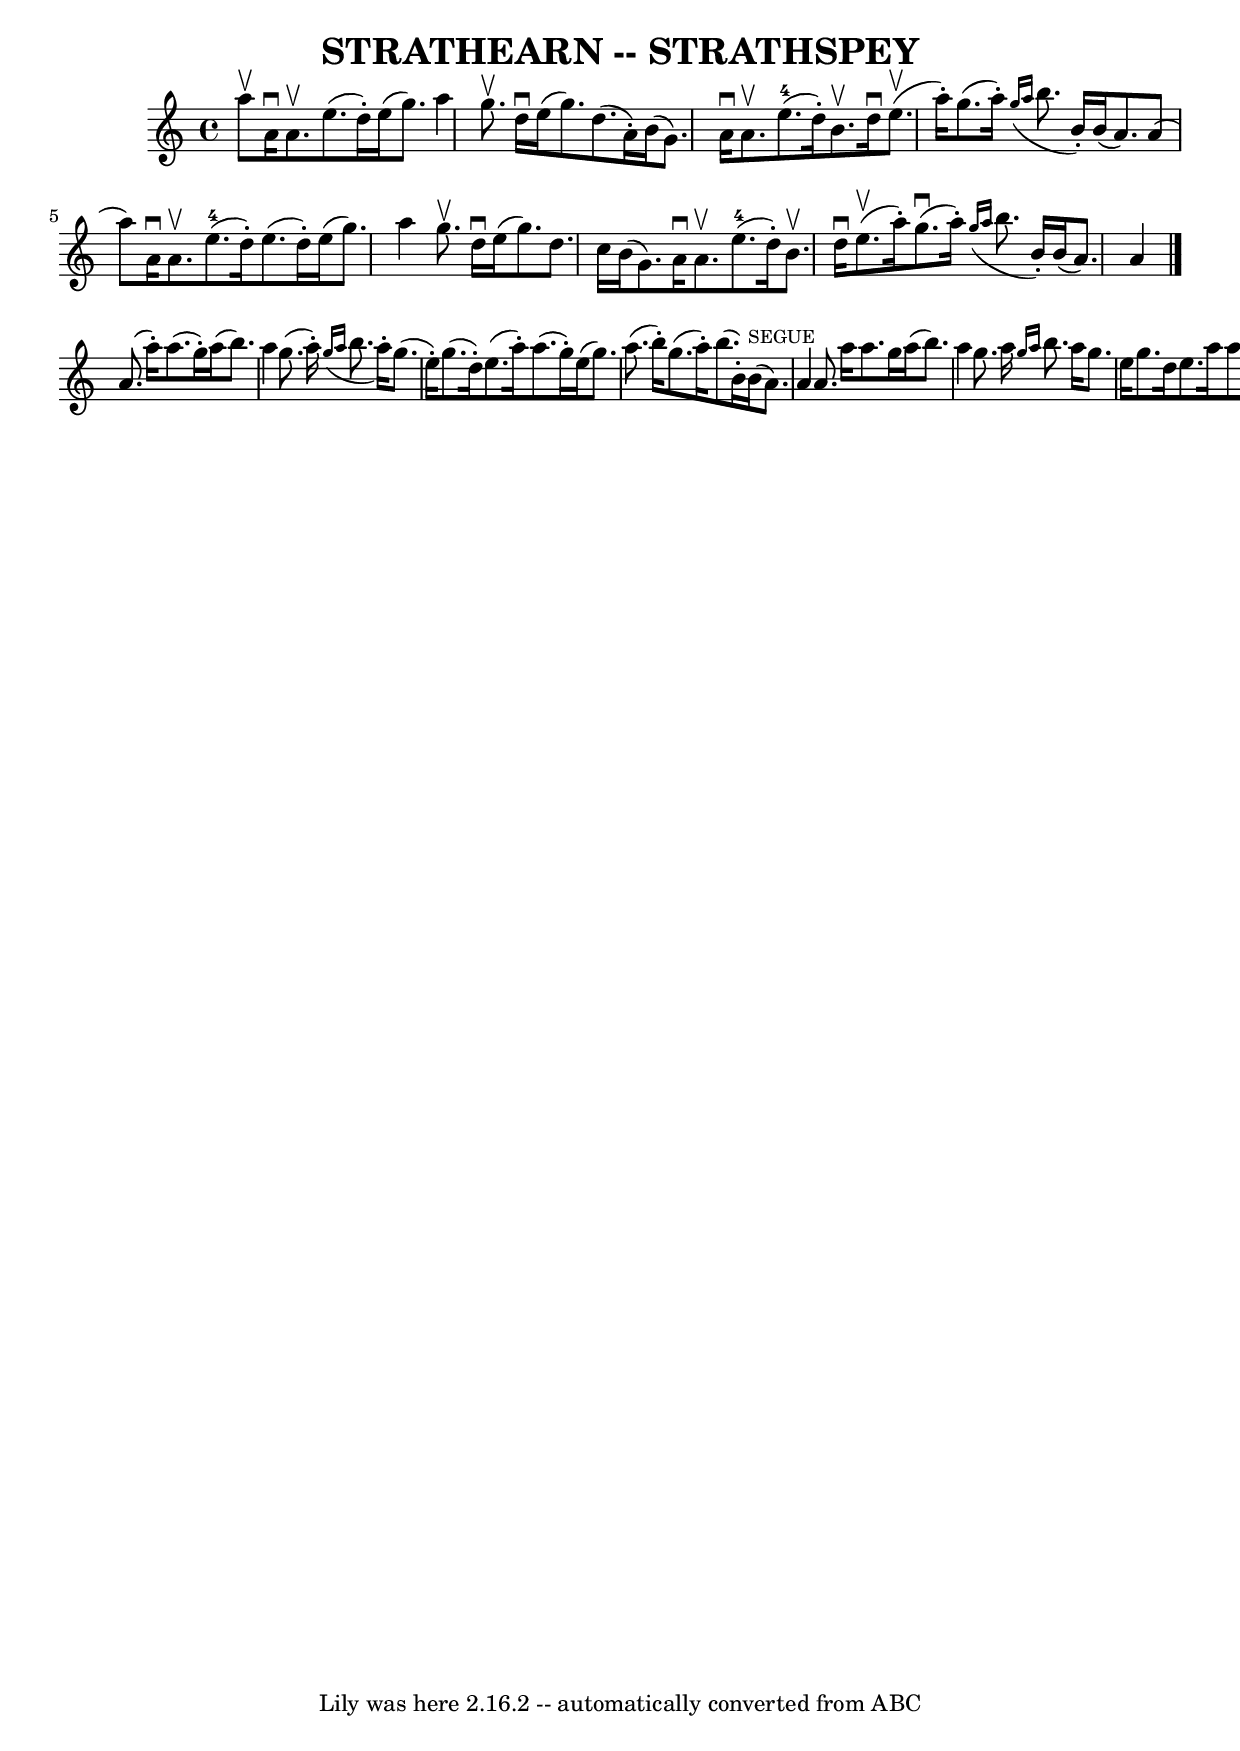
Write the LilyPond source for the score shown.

\version "2.7.40"
\include "Mammoth.ily"
\header {
	book = "Ryan's Mammoth Collection of Fiddle Tunes"
	crossRefNumber = "1"
	footnotes = ""
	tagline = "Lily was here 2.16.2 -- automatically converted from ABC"
	title = "STRATHEARN -- STRATHSPEY"
}
voicedefault =  {
\set Score.defaultBarType = "empty"

 \override Staff.TimeSignature #'style = #'C
 \time 4/4 % %slurgraces 1
 \key a \minor a''8^\upbow   |
 a'16^\downbow a'8.^\upbow   
e''8. (d''16 -.) e''16 (g''8.) a''4    |
 g''8.^\upbow  
 d''16^\downbow e''16 (g''8.) d''8. (a'16 -.) b'16 (g'8.  
-)   |
 a'16^\downbow a'8.^\upbow e''8.-4(d''16 -.)   
b'8.^\upbow d''16^\downbow e''8. (^\upbow a''16 -.)   |
   
g''8. (a''16 -.)   \grace { g''16 (a''16  } b''8. b'16 -.)   
b'16 (a'8.) a'8 (a''8)   |
 a'16^\downbow a'8. 
^\upbow e''8.-4(d''16 -.) e''8. (d''16 -.) e''16 (g''8. 
) a''4    |
 g''8.^\upbow d''16^\downbow e''16 (g''8.)  
 d''8. c''16 b'16 (g'8.)   |
 a'16^\downbow a'8. 
^\upbow e''8.-4(d''16 -.) b'8.^\upbow d''16^\downbow     
e''8. (^\upbow a''16 -.)   |
 g''8. (^\downbow a''16 -.)   
\grace { g''16 (a''16  } b''8. b'16 -.) b'16 (a'8.) a'4  
  \bar "|." a'8. (a''16 -.) a''8. (g''16 -.) a''16 (b''8.  
-) a''4    |
 g''8. (a''16 -.)   \grace { g''16 (a''16  }  
 b''8. a''16 -.) g''8. (e''16 -.) g''8. (d''16 -.)   
|
 e''8. (a''16 -.) a''8. (g''16 -.) e''16 (g''8.  
-) a''8. (b''16 -.)   |
 g''8. (a''16 -.) b''8. (b'16 
-.) b'16^\segue(a'8.) a'4    |
 a'8. a''16    
a''8. g''16 a''16 (b''8.) a''4    |
 g''8. a''16  
\grace { g''16 a''16  } b''8. a''16 g''8. e''16 g''8.    
d''16    |
 e''8. a''16 a''8. g''16 e''16 (g''8.)   
a''8. b''16 -.   |
 g''8. a''16 b''8. b'16 b'16 (a'8. 
) a'8    \bar "|."   
}

\score{
    <<

	\context Staff="default"
	{
	    \voicedefault 
	}

    >>
	\layout {
	}
	\midi {}
}
